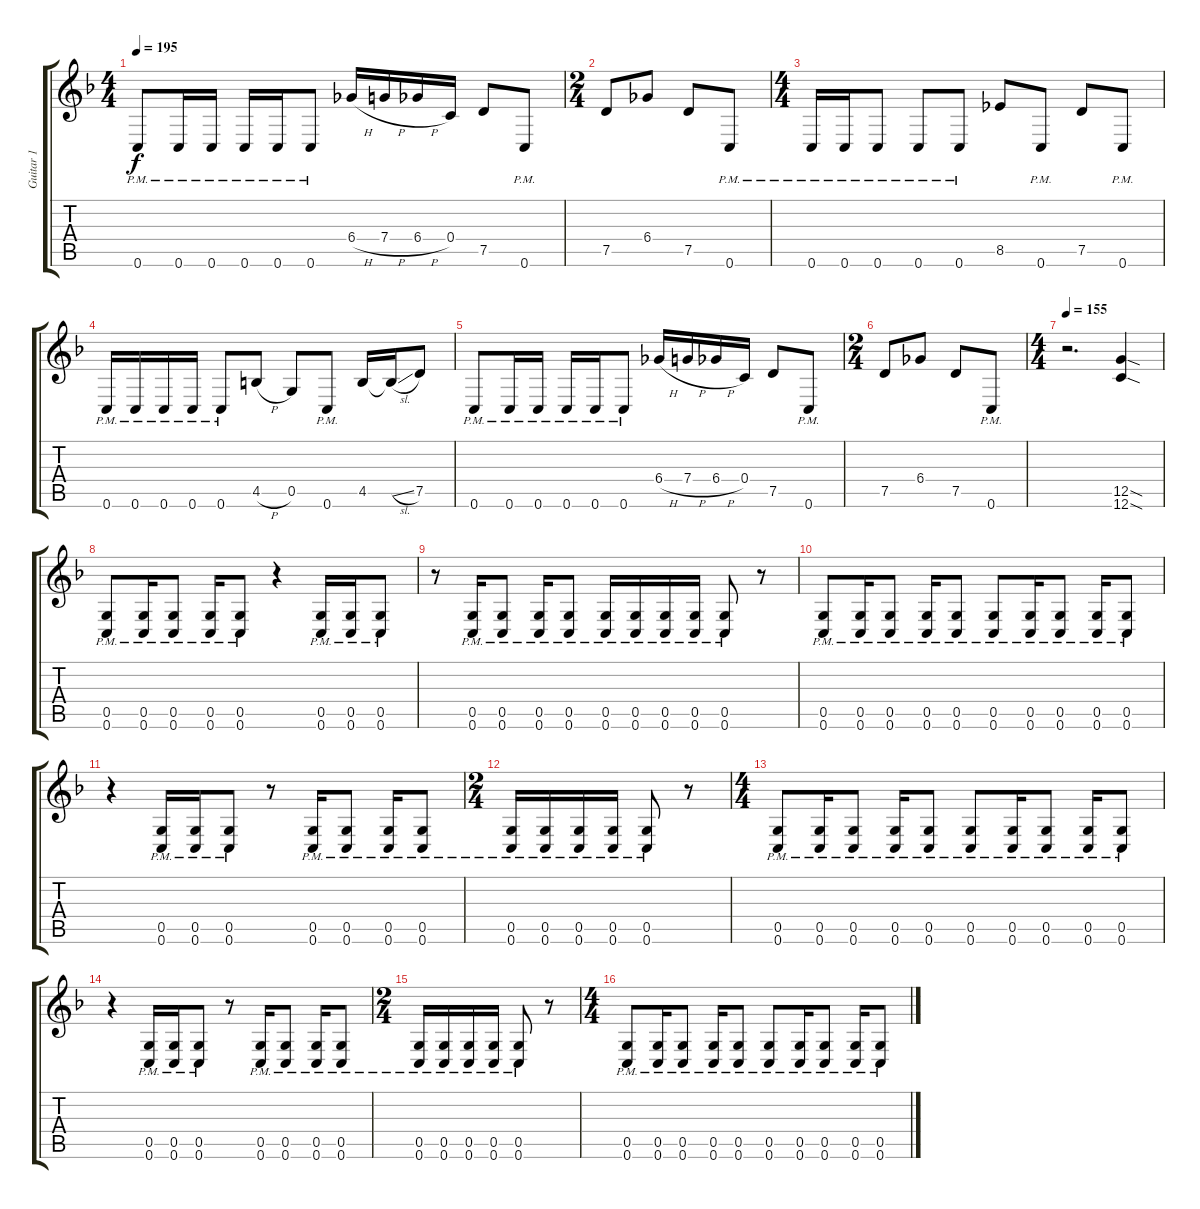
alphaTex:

\track ("Guitar 1" "Guitar 1") {instrument distortionguitar}
\staff {score tabs}
\tuning (D4 A3 F3 C3 G2 C2) {hide}
\ts (4 4)
\tempo 195
\clef g2
\ks f
0.6{pm}.8{dy f} 0.6{pm}.16 0.6{pm}.16 0.6{pm}.16 0.6{pm}.16 0.6{pm}.8 6.4{h}.16 7.4{h}.16 6.4{h}.16 0.4.16 7.5.8 0.6{pm}.8 |
\ts (2 4)
7.5.8 6.4.8 7.5.8 0.6{pm}.8 |
\ts (4 4)
0.6{pm}.16 0.6{pm}.16 0.6{pm}.8 0.6{pm}.8 0.6{pm}.8 8.5.8 0.6{pm}.8 7.5.8 0.6{pm}.8 |
0.6{pm}.16 0.6{pm}.16 0.6{pm}.16 0.6{pm}.16 0.6{pm}.8 4.5{h}.8 0.5.8 0.6{pm}.8 4.5.16 4.5{sl t}.16 7.5.8 |
0.6{pm}.8 0.6{pm}.16 0.6{pm}.16 0.6{pm}.16 0.6{pm}.16 0.6{pm}.8 6.4{h}.16 7.4{h}.16 6.4{h}.16 0.4.16 7.5.8 0.6{pm}.8 |
\ts (2 4)
7.5.8 6.4.8 7.5.8 0.6{pm}.8 |
\ts (4 4)
\tempo 155
r.2{d} (12.5{sod} 12.6{sod}).4 |
(0.5{pm} 0.6{pm}).8 (0.5{pm} 0.6{pm}).16 (0.5{pm} 0.6{pm}).8 (0.5{pm} 0.6{pm}).16 (0.5{pm} 0.6{pm}).8 r.4 (0.5{pm} 0.6{pm}).16 (0.5{pm} 0.6{pm}).16 (0.5{pm} 0.6{pm}).8 |
r.8 (0.5{pm} 0.6{pm}).16 (0.5{pm} 0.6{pm}).8 (0.5{pm} 0.6{pm}).16 (0.5{pm} 0.6{pm}).8 (0.5{pm} 0.6{pm}).16 (0.5{pm} 0.6{pm}).16 (0.5{pm} 0.6{pm}).16 (0.5{pm} 0.6{pm}).16 (0.5{pm} 0.6{pm}).8 r.8 |
(0.5{pm} 0.6{pm}).8 (0.5{pm} 0.6{pm}).16 (0.5{pm} 0.6{pm}).8 (0.5{pm} 0.6{pm}).16 (0.5{pm} 0.6{pm}).8 (0.5{pm} 0.6{pm}).8 (0.5{pm} 0.6{pm}).16 (0.5{pm} 0.6{pm}).8 (0.5{pm} 0.6{pm}).16 (0.5{pm} 0.6{pm}).8 |
r.4 (0.5{pm} 0.6{pm}).16 (0.5{pm} 0.6{pm}).16 (0.5{pm} 0.6{pm}).8 r.8 (0.5{pm} 0.6{pm}).16 (0.5{pm} 0.6{pm}).8 (0.5{pm} 0.6{pm}).16 (0.5{pm} 0.6{pm}).8 |
\ts (2 4)
(0.5{pm} 0.6{pm}).16 (0.5{pm} 0.6{pm}).16 (0.5{pm} 0.6{pm}).16 (0.5{pm} 0.6{pm}).16 (0.5{pm} 0.6{pm}).8 r.8 |
\ts (4 4)
(0.5{pm} 0.6{pm}).8 (0.5{pm} 0.6{pm}).16 (0.5{pm} 0.6{pm}).8 (0.5{pm} 0.6{pm}).16 (0.5{pm} 0.6{pm}).8 (0.5{pm} 0.6{pm}).8 (0.5{pm} 0.6{pm}).16 (0.5{pm} 0.6{pm}).8 (0.5{pm} 0.6{pm}).16 (0.5{pm} 0.6{pm}).8 |
r.4 (0.5{pm} 0.6{pm}).16 (0.5{pm} 0.6{pm}).16 (0.5{pm} 0.6{pm}).8 r.8 (0.5{pm} 0.6{pm}).16 (0.5{pm} 0.6{pm}).8 (0.5{pm} 0.6{pm}).16 (0.5{pm} 0.6{pm}).8 |
\ts (2 4)
(0.5{pm} 0.6{pm}).16 (0.5{pm} 0.6{pm}).16 (0.5{pm} 0.6{pm}).16 (0.5{pm} 0.6{pm}).16 (0.5{pm} 0.6{pm}).8 r.8 |
\ts (4 4)
(0.5{pm} 0.6{pm}).8 (0.5{pm} 0.6{pm}).16 (0.5{pm} 0.6{pm}).8 (0.5{pm} 0.6{pm}).16 (0.5{pm} 0.6{pm}).8 (0.5{pm} 0.6{pm}).8 (0.5{pm} 0.6{pm}).16 (0.5{pm} 0.6{pm}).8 (0.5{pm} 0.6{pm}).16 (0.5{pm} 0.6{pm}).8
